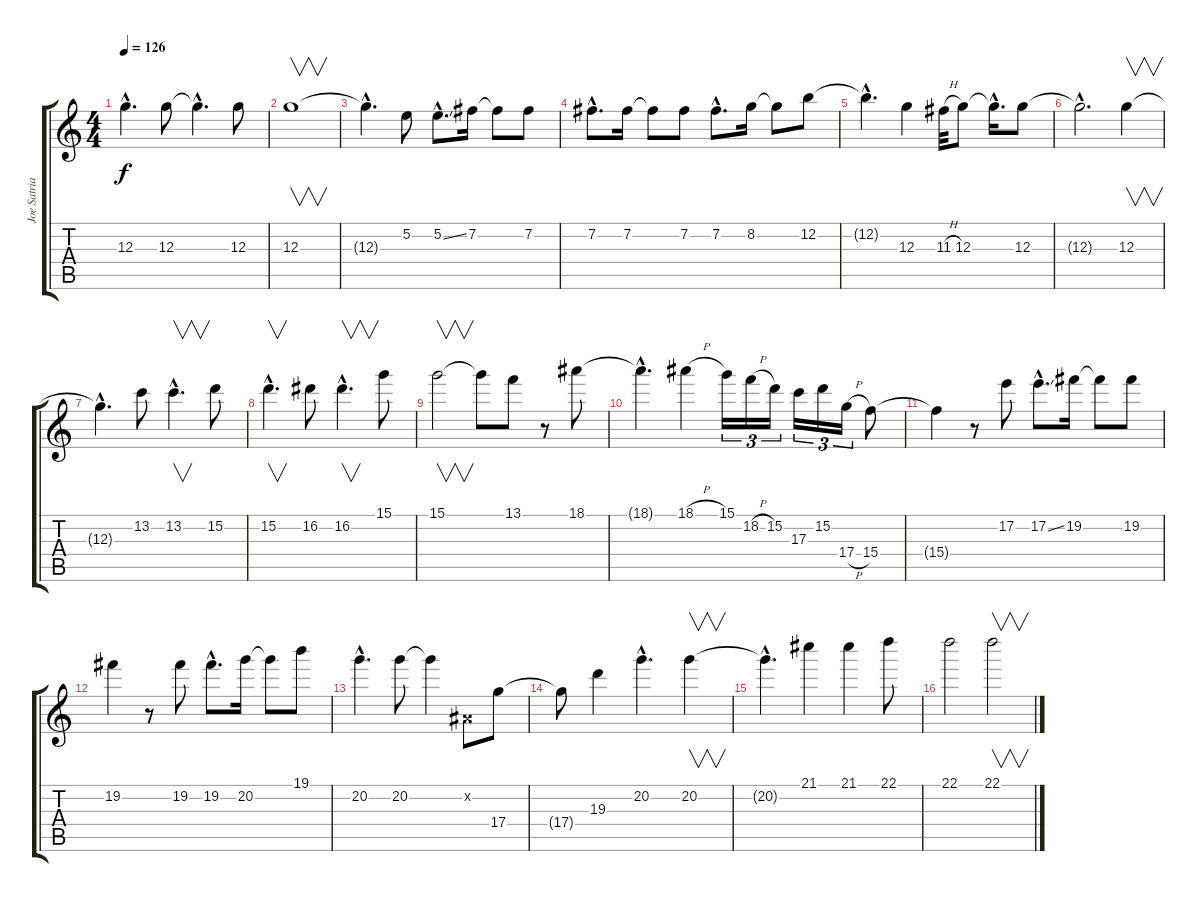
\track ("Joe Satriani" "Joe Satria") {instrument distortionguitar}
\staff {score tabs}
\tuning (E4 B3 G3 D3 A2 E2) {hide}
\ts (4 4)
\tempo 126
\clef g2
\ks c
12.3{hac}.4{d dy f} 12.3.8 12.3{hac t}.4{d} 12.3.8 |
12.3.1{v} |
12.3{hac t}.4{d} 5.2.8 5.2{ss hac}.8{d} 7.2.16 7.2{t}.8 7.2.8 |
7.2{hac}.8{d} 7.2.16 7.2{t}.8 7.2.8 7.2{hac}.8{d} 8.2.16 8.2{t}.8 12.2.8 |
12.2{hac t}.4{d} 12.3.4 11.3{h}.32 12.3.8 12.3{hac t}.16{d} 12.3.8 |
12.3{hac t}.2{d} 12.3.4{v} |
12.3{hac t}.4{d} 13.2.8 13.2{hac}.4{v d} 15.2.8 |
15.2{hac}.4{v d} 16.2.8 16.2{hac}.4{v d} 15.1.8 |
15.1.2{v} 15.1{t}.8 13.1.8 r.8 18.1.8 |
18.1{hac t}.4{d} 18.1{h}.4 15.1.16{tu (3 2)} 18.2{h}.16{tu (3 2)} 15.2.16{tu (3 2)} 17.3.16{tu (3 2)} 15.2.16{tu (3 2)} 17.4{h}.16{tu (3 2)} 15.4.8 |
15.4{t}.4 r.8 17.2.8 17.2{ss hac}.8{d} 19.2.16 19.2{t}.8 19.2.8 |
19.2.4 r.8 19.2.8 19.2{hac}.8{d} 20.2.16 20.2{t}.8 19.1.8 |
20.2{hac}.4{d} 20.2.8 20.2{t}.4 -1.2{x}.8 17.4.8 |
17.4{t}.8 19.3.4 20.2{hac}.4{d} 20.2.4{v} |
20.2{hac t}.4{d} 21.1.4 21.1.4 22.1.8 |
22.1.2 22.1.2{v}
